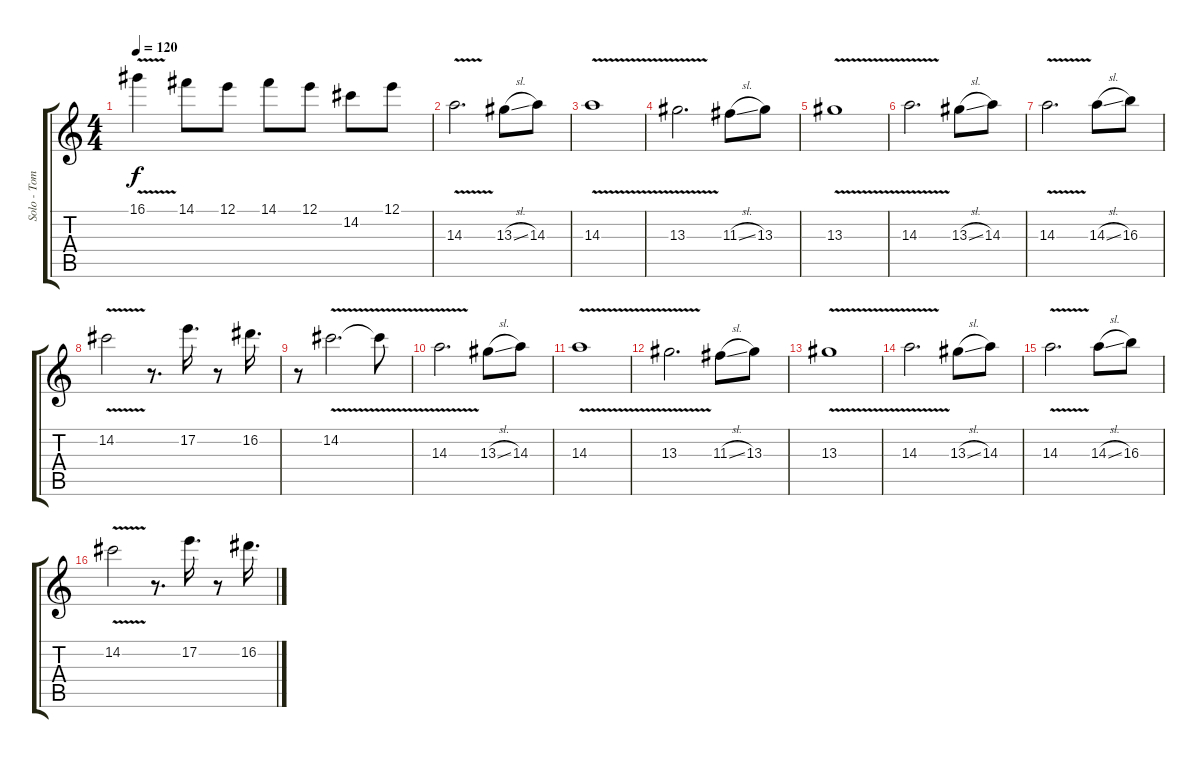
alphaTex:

\track ("Solo - Tom Gilcher" "Solo - Tom") {instrument electricguitarclean}
\staff {score tabs}
\tuning (E4 B3 G3 D3 A2 E2) {hide}
\ts (4 4)
\tempo 120
\clef g2
\ks c
16.1{v}.4{dy f} 14.1.8 12.1.8 14.1.8 12.1.8 14.2.8 12.1.8 |
14.3{v}.2{d} 13.3{sl}.8 14.3.8 |
14.3{v}.1 |
13.3{v}.2{d} 11.3{sl}.8 13.3.8 |
13.3{v}.1 |
14.3{v}.2{d} 13.3{sl}.8 14.3.8 |
14.3{v}.2{d} 14.3{sl}.8 16.3.8 |
14.2{v}.2 r.8{d} 17.2.16{d} r.8 16.2.16{d} |
r.8 14.2{v}.2{d} 14.2{t}.8 |
14.3{v}.2{d} 13.3{sl}.8 14.3.8 |
14.3{v}.1 |
13.3{v}.2{d} 11.3{sl}.8 13.3.8 |
13.3{v}.1 |
14.3{v}.2{d} 13.3{sl}.8 14.3.8 |
14.3{v}.2{d} 14.3{sl}.8 16.3.8 |
14.2{v}.2 r.8{d} 17.2.16{d} r.8 16.2.16{d}
